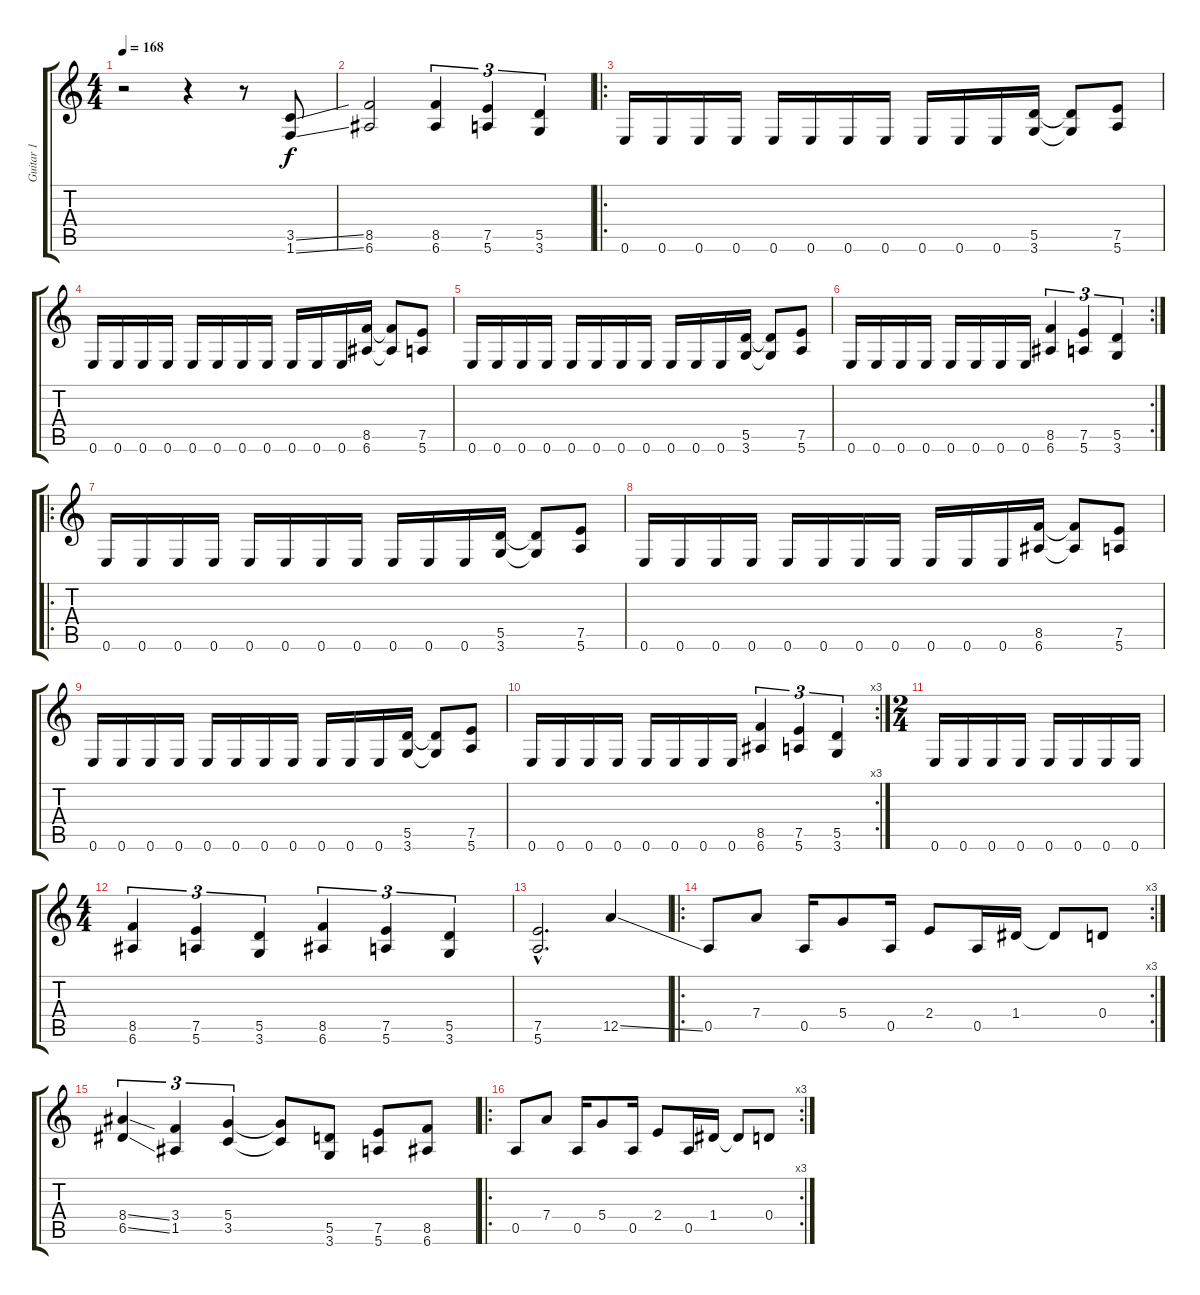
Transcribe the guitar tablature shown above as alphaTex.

\track ("Guitar 1" "Guitar 1") {instrument distortionguitar}
\staff {score tabs}
\tuning (E4 B3 G3 D3 A2 E2) {hide}
\ts (4 4)
\tempo 168
\clef g2
\ks c
r.2{dy f instrument distortionguitar} r.4 r.8 (3.5{ss} 1.6{ss}).8 |
(8.5 6.6).2 (8.5 6.6).4{tu (3 2)} (7.5 5.6).4{tu (3 2)} (5.5 3.6).4{tu (3 2)} |
\ro
0.6.16 0.6.16 0.6.16 0.6.16 0.6.16 0.6.16 0.6.16 0.6.16 0.6.16 0.6.16 0.6.16 (5.5 3.6).16 (5.5{t} 3.6{t}).8 (7.5 5.6).8 |
0.6.16 0.6.16 0.6.16 0.6.16 0.6.16 0.6.16 0.6.16 0.6.16 0.6.16 0.6.16 0.6.16 (8.5 6.6).16 (8.5{t} 6.6{t}).8 (7.5 5.6).8 |
0.6.16 0.6.16 0.6.16 0.6.16 0.6.16 0.6.16 0.6.16 0.6.16 0.6.16 0.6.16 0.6.16 (5.5 3.6).16 (5.5{t} 3.6{t}).8 (7.5 5.6).8 |
\rc 2
0.6.16 0.6.16 0.6.16 0.6.16 0.6.16 0.6.16 0.6.16 0.6.16 (8.5 6.6).4{tu (3 2)} (7.5 5.6).4{tu (3 2)} (5.5 3.6).4{tu (3 2)} |
\ro
0.6.16 0.6.16 0.6.16 0.6.16 0.6.16 0.6.16 0.6.16 0.6.16 0.6.16 0.6.16 0.6.16 (5.5 3.6).16 (5.5{t} 3.6{t}).8 (7.5 5.6).8 |
0.6.16 0.6.16 0.6.16 0.6.16 0.6.16 0.6.16 0.6.16 0.6.16 0.6.16 0.6.16 0.6.16 (8.5 6.6).16 (8.5{t} 6.6{t}).8 (7.5 5.6).8 |
0.6.16 0.6.16 0.6.16 0.6.16 0.6.16 0.6.16 0.6.16 0.6.16 0.6.16 0.6.16 0.6.16 (5.5 3.6).16 (5.5{t} 3.6{t}).8 (7.5 5.6).8 |
\rc 3
0.6.16 0.6.16 0.6.16 0.6.16 0.6.16 0.6.16 0.6.16 0.6.16 (8.5 6.6).4{tu (3 2)} (7.5 5.6).4{tu (3 2)} (5.5 3.6).4{tu (3 2)} |
\ts (2 4)
0.6.16 0.6.16 0.6.16 0.6.16 0.6.16 0.6.16 0.6.16 0.6.16 |
\ts (4 4)
(8.5 6.6).4{tu (3 2)} (7.5 5.6).4{tu (3 2)} (5.5 3.6).4{tu (3 2)} (8.5 6.6).4{tu (3 2)} (7.5 5.6).4{tu (3 2)} (5.5 3.6).4{tu (3 2)} |
(7.5{hac} 5.6{hac}).2{d} 12.5{ss}.4 |
\ro
\rc 3
0.5.8 7.4.8 0.5.16 5.4.8 0.5.16 2.4.8 0.5.16 1.4.16 1.4{t}.8 0.4.8 |
(8.4{ss} 6.5{ss}).4{tu (3 2)} (3.4 1.5).4{tu (3 2)} (5.4 3.5).4{tu (3 2)} (5.4{t} 3.5{t}).8 (5.5 3.6).8 (7.5 5.6).8 (8.5 6.6).8 |
\ro
\rc 3
0.5.8 7.4.8 0.5.16 5.4.8 0.5.16 2.4.8 0.5.16 1.4.16 1.4{t}.8 0.4.8
